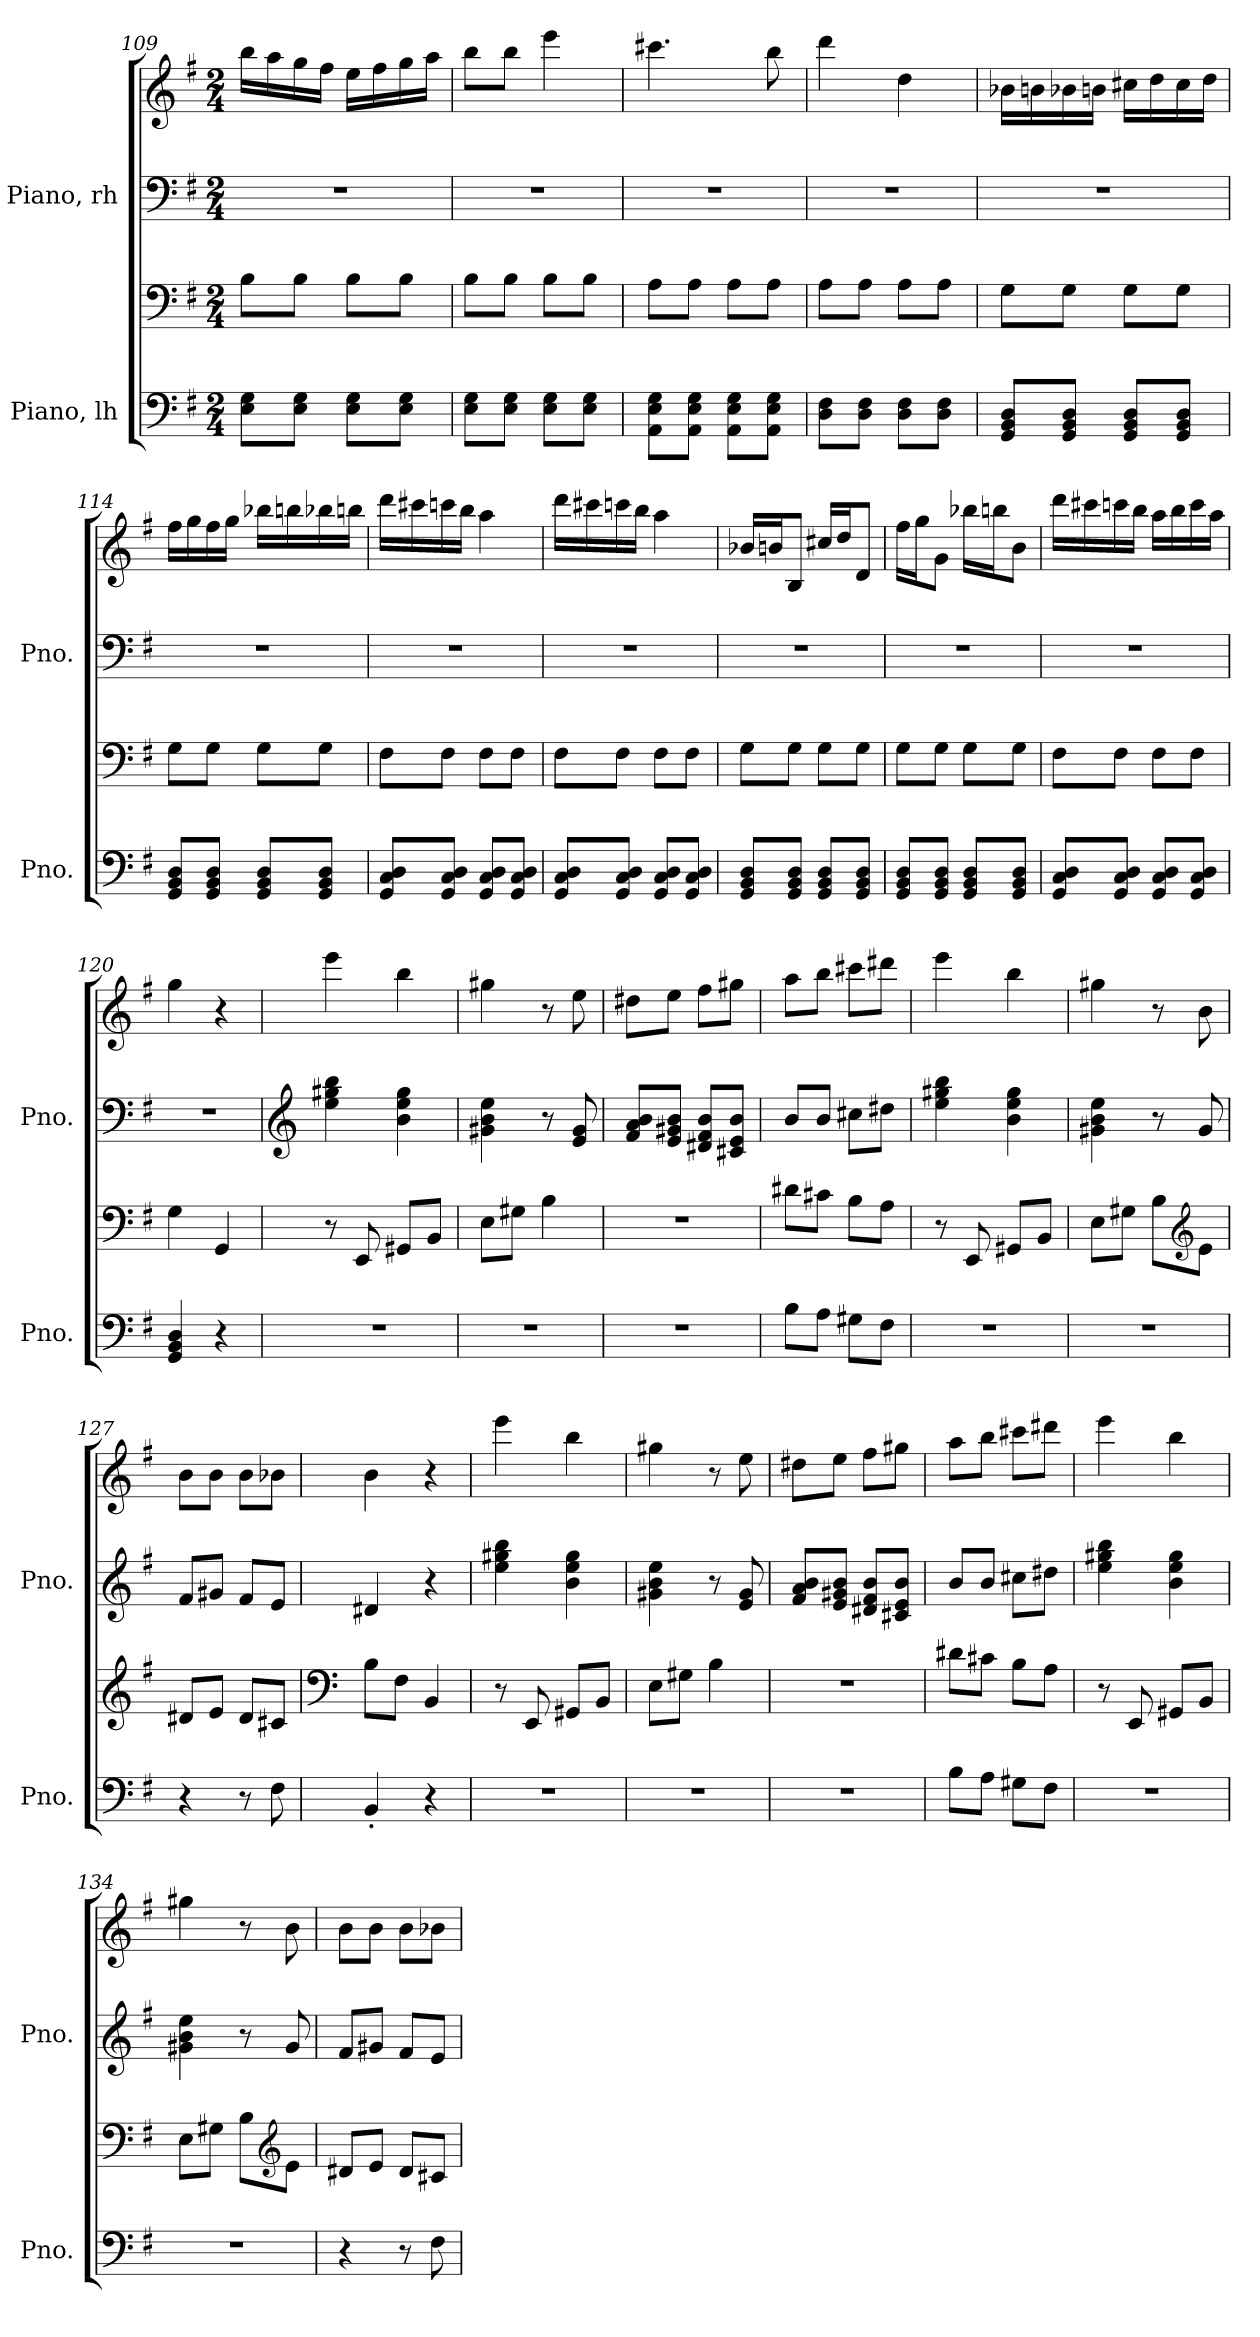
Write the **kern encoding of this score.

**kern	**kern	**kern	**kern
*part2	*part2	*part1	*part1
*staff4	*staff3	*staff2	*staff1
*I"Piano, lh	*	*I"Piano, rh	*
*I'Pno.	*	*I'Pno.	*
!!LO:LB:g=z
*clefF4	*clefF4	*clefF4	*clefG2
*k[f#]	*k[f#]	*k[f#]	*k[f#]
*M2/4	*M2/4	*M2/4	*M2/4
=109	=109	=109	=109
8E\ 8G\L	8B\L	2r	16bb\LL
.	.	.	16aa\
8E\ 8G\J	8B\J	.	16gg\
.	.	.	16ff#\JJ
8E\ 8G\L	8B\L	.	16ee\LL
.	.	.	16ff#\
8E\ 8G\J	8B\J	.	16gg\
.	.	.	16aa\JJ
=110	=110	=110	=110
8E\ 8G\L	8B\L	2r	8bb\L
8E\ 8G\J	8B\J	.	8bb\J
8E\ 8G\L	8B\L	.	4eee\
8E\ 8G\J	8B\J	.	.
=111	=111	=111	=111
8AA\ 8E\ 8G\L	8A\L	2r	4.ccc#X\
8AA\ 8E\ 8G\J	8A\J	.	.
8AA\ 8E\ 8G\L	8A\L	.	.
8AA\ 8E\ 8G\J	8A\J	.	8bb\
=112	=112	=112	=112
8D\ 8F#\L	8A\L	2r	4ddd\
8D\ 8F#\J	8A\J	.	.
8D\ 8F#\L	8A\L	.	4dd\
8D\ 8F#\J	8A\J	.	.
=113	=113	=113	=113
8GG/ 8BB/ 8D/L	8G\L	2r	16b-X\LL
.	.	.	16bn\
8GG/ 8BB/ 8D/J	8G\J	.	16b-X\
.	.	.	16bn\JJ
8GG/ 8BB/ 8D/L	8G\L	.	16cc#X\LL
.	.	.	16dd\
8GG/ 8BB/ 8D/J	8G\J	.	16cc#\
.	.	.	16dd\JJ
!!LO:PB:g=z
=114	=114	=114	=114
8GG/ 8BB/ 8D/L	8G\L	2r	16ff#\LL
.	.	.	16gg\
8GG/ 8BB/ 8D/J	8G\J	.	16ff#\
.	.	.	16gg\JJ
8GG/ 8BB/ 8D/L	8G\L	.	16bb-X\LL
.	.	.	16bbn\
8GG/ 8BB/ 8D/J	8G\J	.	16bb-X\
.	.	.	16bbn\JJ
=115	=115	=115	=115
8GG/ 8C/ 8D/L	8F#\L	2r	16ddd\LL
.	.	.	16ccc#X\
8GG/ 8C/ 8D/J	8F#\J	.	16cccn\
.	.	.	16bb\JJ
8GG/ 8C/ 8D/L	8F#\L	.	4aa\
8GG/ 8C/ 8D/J	8F#\J	.	.
=116	=116	=116	=116
8GG/ 8C/ 8D/L	8F#\L	2r	16ddd\LL
.	.	.	16ccc#X\
8GG/ 8C/ 8D/J	8F#\J	.	16cccn\
.	.	.	16bb\JJ
8GG/ 8C/ 8D/L	8F#\L	.	4aa\
8GG/ 8C/ 8D/J	8F#\J	.	.
=117	=117	=117	=117
8GG/ 8BB/ 8D/L	8G\L	2r	16b-X/LL
.	.	.	16bn/J
8GG/ 8BB/ 8D/J	8G\J	.	8B/J
8GG/ 8BB/ 8D/L	8G\L	.	16cc#X/LL
.	.	.	16dd/J
8GG/ 8BB/ 8D/J	8G\J	.	8d/J
!!LO:LB:g=z
=118	=118	=118	=118
8GG/ 8BB/ 8D/L	8G\L	2r	16ff#\LL
.	.	.	16gg\J
8GG/ 8BB/ 8D/J	8G\J	.	8g\J
8GG/ 8BB/ 8D/L	8G\L	.	16bb-X\LL
.	.	.	16bbn\J
8GG/ 8BB/ 8D/J	8G\J	.	8b\J
=119	=119	=119	=119
8GG/ 8C/ 8D/L	8F#\L	2r	16ddd\LL
.	.	.	16ccc#X\
8GG/ 8C/ 8D/J	8F#\J	.	16cccn\
.	.	.	16bb\JJ
8GG/ 8C/ 8D/L	8F#\L	.	16aa\LL
.	.	.	16bb\
8GG/ 8C/ 8D/J	8F#\J	.	16ccc\
.	.	.	16aa\JJ
=120	=120	=120	=120
4GG/ 4BB/ 4D/	4G\	2r	4gg\
4r	4GG/	.	4r
=121	=121	=121	=121
*	*	*clefG2	*
2r	8r	4ee\ 4gg#X\ 4bb\	4eee\
.	8EE/	.	.
.	8GG#X/L	4b\ 4ee\ 4gg#\	4bb\
.	8BB/J	.	.
=122	=122	=122	=122
2r	8E\L	4g#X\ 4b\ 4ee\	4gg#X\
.	8G#X\J	.	.
.	4B\	8r	8r
.	.	8e/ 8g#/	8ee\
!!LO:LB:g=z
=123	=123	=123	=123
2r	2r	8f#/ 8a/ 8b/L	8dd#X\L
.	.	8e/ 8g#X/ 8b/J	8ee\J
.	.	8d#X/ 8f#/ 8b/L	8ff#\L
.	.	8c#X/ 8e/ 8b/J	8gg#X\J
=124	=124	=124	=124
8B\L	8d#X\L	8b/L	8aa\L
8A\J	8c#X\J	8b/J	8bb\J
8G#X\L	8B\L	8cc#X\L	8ccc#X\L
8F#\J	8A\J	8dd#X\J	8ddd#X\J
=125	=125	=125	=125
2r	8r	4ee\ 4gg#X\ 4bb\	4eee\
.	8EE/	.	.
.	8GG#X/L	4b\ 4ee\ 4gg#\	4bb\
.	8BB/J	.	.
=126	=126	=126	=126
2r	8E\L	4g#X\ 4b\ 4ee\	4gg#X\
.	8G#X\J	.	.
.	8B\L	8r	8r
*	*clefG2	*	*
.	8e\J	8g#/	8b\
=127	=127	=127	=127
4r	8d#X/L	8f#/L	8b\L
.	8e/J	8g#X/J	8b\J
8r	8d#/L	8f#/L	8b\L
8F#\	8c#X/J	8e/J	8b-X\J
!!LO:PB:g=z
=128	=128	=128	=128
*	*clefF4	*	*
4BB'/	8B\L	4d#X/	4b\
.	8F#\J	.	.
4r	4BB/	4r	4r
=129	=129	=129	=129
2r	8r	4ee\ 4gg#X\ 4bb\	4eee\
.	8EE/	.	.
.	8GG#X/L	4b\ 4ee\ 4gg#\	4bb\
.	8BB/J	.	.
=130	=130	=130	=130
2r	8E\L	4g#X\ 4b\ 4ee\	4gg#X\
.	8G#X\J	.	.
.	4B\	8r	8r
.	.	8e/ 8g#/	8ee\
=131	=131	=131	=131
2r	2r	8f#/ 8a/ 8b/L	8dd#X\L
.	.	8e/ 8g#X/ 8b/J	8ee\J
.	.	8d#X/ 8f#/ 8b/L	8ff#\L
.	.	8c#X/ 8e/ 8b/J	8gg#X\J
=132	=132	=132	=132
8B\L	8d#X\L	8b/L	8aa\L
8A\J	8c#X\J	8b/J	8bb\J
8G#X\L	8B\L	8cc#X\L	8ccc#X\L
8F#\J	8A\J	8dd#X\J	8ddd#X\J
=133	=133	=133	=133
2r	8r	4ee\ 4gg#X\ 4bb\	4eee\
.	8EE/	.	.
.	8GG#X/L	4b\ 4ee\ 4gg#\	4bb\
.	8BB/J	.	.
!!LO:LB:g=z
=134	=134	=134	=134
2r	8E\L	4g#X\ 4b\ 4ee\	4gg#X\
.	8G#X\J	.	.
.	8B\L	8r	8r
*	*clefG2	*	*
.	8e\J	8g#/	8b\
=135	=135	=135	=135
4r	8d#X/L	8f#/L	8b\L
.	8e/J	8g#X/J	8b\J
8r	8d#/L	8f#/L	8b\L
8F#\	8c#X/J	8e/J	8b-X\J
=	=	=	=
*-	*-	*-	*-
